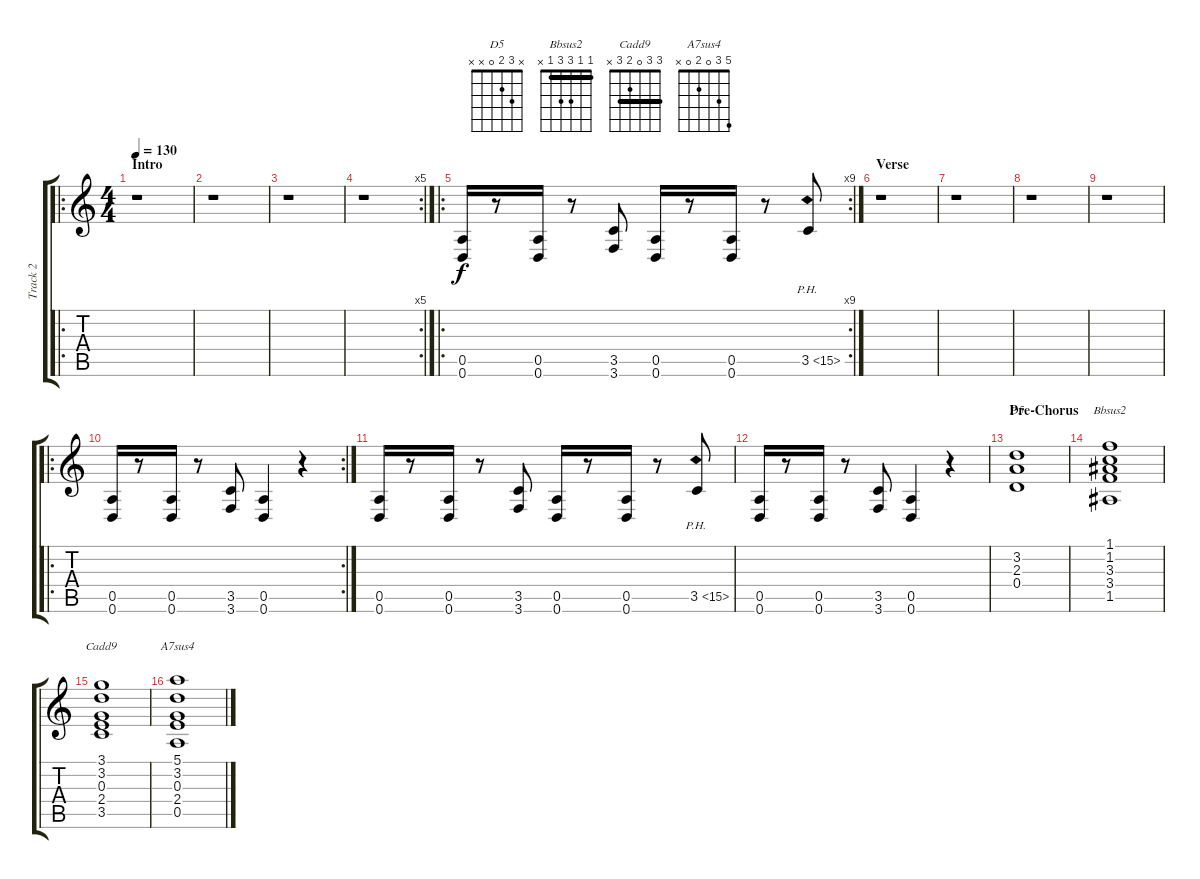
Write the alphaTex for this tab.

\track ("Track 2" "Track 2") {instrument overdrivenguitar}
\staff {score tabs}
\tuning (E4 B3 G3 D3 A2 D2) {hide}
\chord ("D5" x 3 2 0 x x)
\chord ("Bbsus2" 1 1 3 3 1 x) {barre 1}
\chord ("Cadd9" 3 3 0 2 3 x) {barre 3}
\chord ("A7sus4" 5 3 0 2 0 x)
\ro
\ts (4 4)
\section ("" "Intro")
\tempo 130
\clef g2
\ks c
r.1{dy f instrument overdrivenguitar} |
r.1 |
r.1 |
\rc 5
r.1 |
\ro
\rc 9
(0.5 0.6).16 r.8 (0.5 0.6).16 r.8 (3.5 3.6).8 (0.5 0.6).16 r.8 (0.5 0.6).16 r.8 3.5{ph 12}.8 |
\section ("" "Verse ")
r.1 |
r.1 |
r.1 |
r.1 |
\ro
\rc 2
(0.5 0.6).16 r.8 (0.5 0.6).16 r.8 (3.5 3.6).8 (0.5 0.6).4 r.4 |
(0.5 0.6).16 r.8 (0.5 0.6).16 r.8 (3.5 3.6).8 (0.5 0.6).16 r.8 (0.5 0.6).16 r.8 3.5{ph 12}.8 |
(0.5 0.6).16 r.8 (0.5 0.6).16 r.8 (3.5 3.6).8 (0.5 0.6).4 r.4 |
\section ("" "Pre-Chorus")
(3.2 2.3 0.4).1{ch "D5"} |
(1.1 1.2 3.3 3.4 1.5).1{ch "Bbsus2"} |
(3.1 3.2 0.3 2.4 3.5).1{ch "Cadd9"} |
(5.1 3.2 0.3 2.4 0.5).1{ch "A7sus4"}
